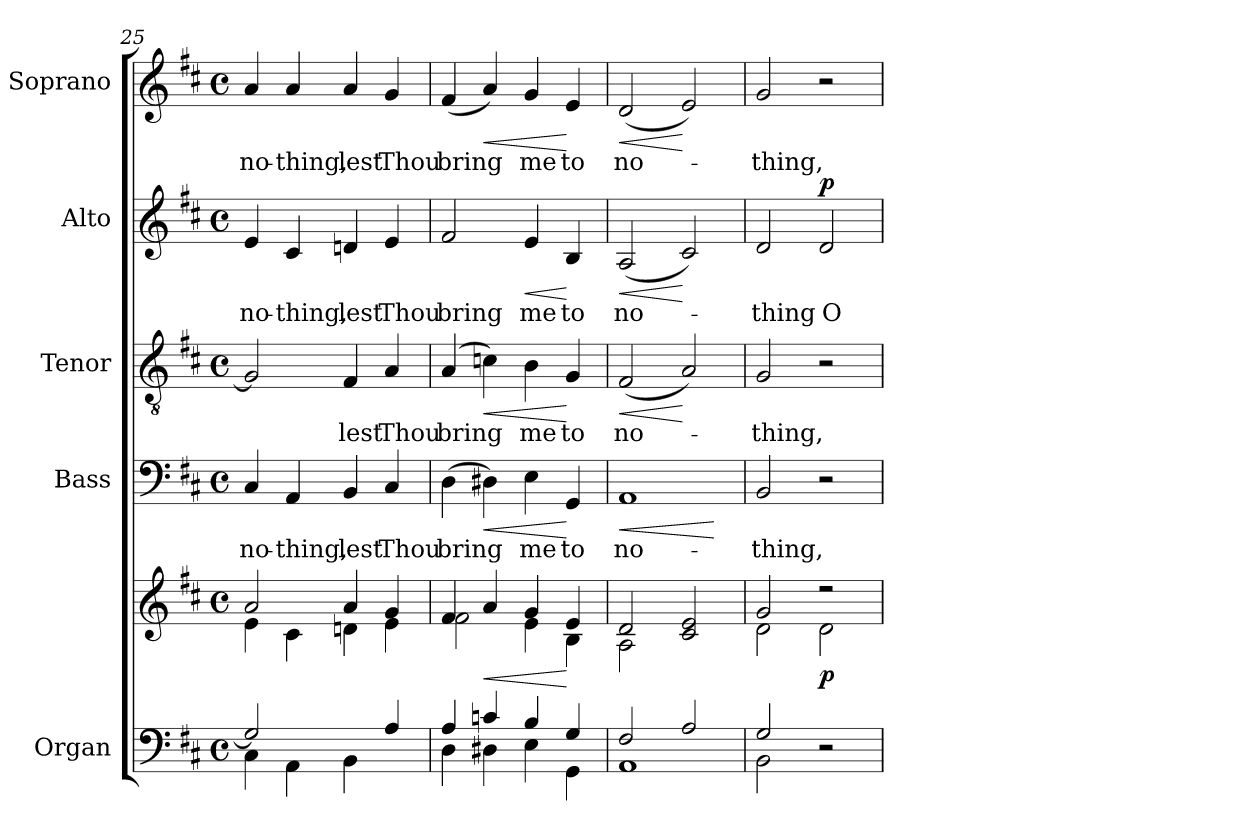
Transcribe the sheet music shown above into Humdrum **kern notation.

**kern	**kern	**dynam	**kern	**text	**dynam	**kern	**text	**dynam	**kern	**text	**dynam	**kern	**text	**dynam
*part5	*part5	*part5	*part4	*part4	*part4	*part3	*part3	*part3	*part2	*part2	*part2	*part1	*part1	*part1
*staff6	*staff5	*staff5/6	*staff4	*staff4	*staff4	*staff3	*staff3	*staff3	*staff2	*staff2	*staff2	*staff1	*staff1	*staff1
*I"Organ	*	*	*I"Bass	*	*	*I"Tenor	*	*	*I"Alto	*	*	*I"Soprano	*	*
*I'Org.	*	*	*I'B.	*	*	*I'T.	*	*	*I'A.	*	*	*I'S.	*	*
*clefF4	*clefG2	*	*clefF4	*	*	*clefGv2	*	*	*clefG2	*	*	*clefG2	*	*
*	*	*	*	*	*	*ITrd7c12	*	*	*	*	*	*	*	*
*k[f#c#]	*k[f#c#]	*	*k[f#c#]	*	*	*k[f#c#]	*	*	*k[f#c#]	*	*	*k[f#c#]	*	*
*D:	*D:	*	*D:	*	*	*D:	*	*	*D:	*	*	*D:	*	*
*M4/4	*M4/4	*	*M4/4	*	*	*M4/4	*	*	*M4/4	*	*	*M4/4	*	*
*met(c)	*met(c)	*	*met(c)	*	*	*met(c)	*	*	*met(c)	*	*	*met(c)	*	*
=25	=25	=25	=25	=25	=25	=25	=25	=25	=25	=25	=25	=25	=25	=25
*^	*^	*	*	*	*	*	*	*	*	*	*	*	*	*
!	!	!	!	!	!	!LO:LY:b:color=#000000	!	!	!	!	!	!	!	!	!	!
!	!	!	!	!	!	!	!	!	!	!	!	!LO:LY:b:color=#000000	!	!	!	!
!	!	!	!	!	!	!	!	!	!	!	!	!	!	!	!LO:LY:b:color=#000000	!
2Gi/]	4C#i\	2ai/	4ei\	.	4C#i/	no-	.	2GGi/]	.	.	4ei/	no-	.	4ai/	no-	.
!	!	!	!	!	!	!LO:LY:b:color=#000000	!	!	!	!	!	!	!	!	!	!
!	!	!	!	!	!	!	!	!	!	!	!	!LO:LY:b:color=#000000	!	!	!	!
!	!	!	!	!	!	!	!	!	!	!	!	!	!	!	!LO:LY:b:color=#000000	!
.	4AAi\	.	4c#i\	.	4AAi/	-thing,	.	.	.	.	4c#i/	-thing,	.	4ai/	-thing,	.
!	!	!	!	!	!	!LO:LY:b:color=#000000	!	!	!	!	!	!	!	!	!	!
!	!	!	!	!	!	!	!	!	!LO:LY:b:color=#000000	!	!	!	!	!	!	!
!	!	!	!	!	!	!	!	!	!	!	!	!LO:LY:b:color=#000000	!	!	!	!
!	!	!	!	!	!	!	!	!	!	!	!	!	!	!	!LO:LY:b:color=#000000	!
2ryy	4BBi\	4ai/	4dni\	.	4BBi/	lest	.	4FF#i/	lest	.	4dni/	lest	.	4ai/	lest	.
!	!	!	!	!	!	!LO:LY:b:color=#000000	!	!	!	!	!	!	!	!	!	!
!	!	!	!	!	!	!	!	!	!LO:LY:b:color=#000000	!	!	!	!	!	!	!
!	!	!	!	!	!	!	!	!	!	!	!	!LO:LY:b:color=#000000	!	!	!	!
!	!	!	!	!	!	!	!	!	!	!	!	!	!	!	!LO:LY:b:color=#000000	!
.	4Ai/	4gi/	4ei\	.	4C#i/	Thou	.	4AAi/	Thou	.	4ei/	Thou	.	4gi/	Thou	.
=26	=26	=26	=26	=26	=26	=26	=26	=26	=26	=26	=26	=26	=26	=26	=26	=26
!	!	!	!	!	!	!LO:LY:b:color=#000000	!	!	!	!	!	!	!	!	!	!
!	!	!	!	!	!	!	!	!	!LO:LY:b:color=#000000	!	!	!	!	!	!	!
!	!	!	!	!	!	!	!	!	!	!	!	!LO:LY:b:color=#000000	!	!	!	!
!	!	!	!	!	!	!	!	!	!	!	!	!	!	!	!LO:LY:b:color=#000000	!
4Ai/	4Di\	4f#i/	2f#i\	.	(4Di\	bring	.	(4AAi/	bring	.	2f#i/	bring	.	(4f#i/	bring	.
!	!	!	!	!LO:HP:b	!	!	!LO:HP:b	!	!	!LO:HP:b	!	!	!	!	!	!LO:HP:b
4cni/	4D#Xi\	4ai/	.	<	4D#Xi\)	.	<	4Cni\)	.	<	.	.	.	4ai/)	.	<
!	!	!	!	!	!	!LO:LY:b:color=#000000	!	!	!	!	!	!	!	!	!	!
!	!	!	!	!	!	!	!	!	!LO:LY:b:color=#000000	!	!	!	!	!	!	!
!	!	!	!	!	!	!	!	!	!	!	!	!LO:LY:b:color=#000000	!LO:HP:b	!	!	!
!	!	!	!	!	!	!	!	!	!	!	!	!	!	!	!LO:LY:b:color=#000000	!
4Bi/	4Ei\	4gi/	4ei\	.	4Ei\	me	.	4BBi\	me	.	4ei/	me	<	4gi/	me	.
!	!	!	!	!	!	!LO:LY:b:color=#000000	!	!	!	!	!	!	!	!	!	!
!	!	!	!	!	!	!	!	!	!LO:LY:b:color=#000000	!	!	!	!	!	!	!
!	!	!	!	!	!	!	!	!	!	!	!	!LO:LY:b:color=#000000	!	!	!	!
!	!	!	!	!	!	!	!	!	!	!	!	!	!	!	!LO:LY:b:color=#000000	!
4Gi/	4GGi\	4ei/	4Bi\	[	4GGi/	to	[	4GGi/	to	[	4Bi/	to	[	4ei/	to	[
!!LO:LB:g=z
=27	=27	=27	=27	=27	=27	=27	=27	=27	=27	=27	=27	=27	=27	=27	=27	=27
!	!	!	!	!	!	!LO:LY:b:color=#000000	!LO:HP:b	!	!	!	!	!	!	!	!	!
!	!	!	!	!	!	!	!	!	!LO:LY:b:color=#000000	!LO:HP:b	!	!	!	!	!	!
!	!	!	!	!	!	!	!	!	!	!	!	!LO:LY:b:color=#000000	!LO:HP:b	!	!	!
!	!	!	!	!	!	!	!	!	!	!	!	!	!	!	!LO:LY:b:color=#000000	!LO:HP:b
2F#i/	1AAi	2di/	2Ai\	.	1AAi	no-	<	(2FF#i/	no-	<	(2Ai/	no-	<	(2di/	no-	<
2Ai/	.	2c#i/ 2ei	2ryy	.	.	.	.	2AAi/)	.	[	2c#i/)	.	[	2ei/)	.	[
*v	*v	*	*	*	*	*	*	*	*	*	*	*	*	*	*	*
*	*v	*v	*	*	*	*	*	*	*	*	*	*	*	*	*
.	.	.	.	.	[	.	.	.	.	.	.	.	.	.
=28	=28	=28	=28	=28	=28	=28	=28	=28	=28	=28	=28	=28	=28	=28
*^	*^	*	*	*	*	*	*	*	*	*	*	*	*	*
!	!	!	!	!	!	!LO:LY:b:color=#000000	!	!	!	!	!	!	!	!	!	!
!	!	!	!	!	!	!	!	!	!LO:LY:b:color=#000000	!	!	!	!	!	!	!
!	!	!	!	!	!	!	!	!	!	!	!	!LO:LY:b:color=#000000	!	!	!	!
!	!	!	!	!	!	!	!	!	!	!	!	!	!	!	!LO:LY:b:color=#000000	!
2Gi/	2BBi\	2gi/	2di\	.	2BBi/	-thing,	.	2GGi/	-thing,	.	2di/	-thing	.	2gi/	-thing,	.
!	!	!	!	!	!	!	!	!	!	!	!	!LO:LY:b:color=#000000	!	!	!	!
2r	2ryy	2r	2di\	p	2r	.	.	2r	.	.	2di/	O	p	2r	.	.
*v	*v	*	*	*	*	*	*	*	*	*	*	*	*	*	*	*
*	*v	*v	*	*	*	*	*	*	*	*	*	*	*	*	*
=	=	=	=	=	=	=	=	=	=	=	=	=	=	=
*-	*-	*-	*-	*-	*-	*-	*-	*-	*-	*-	*-	*-	*-	*-
